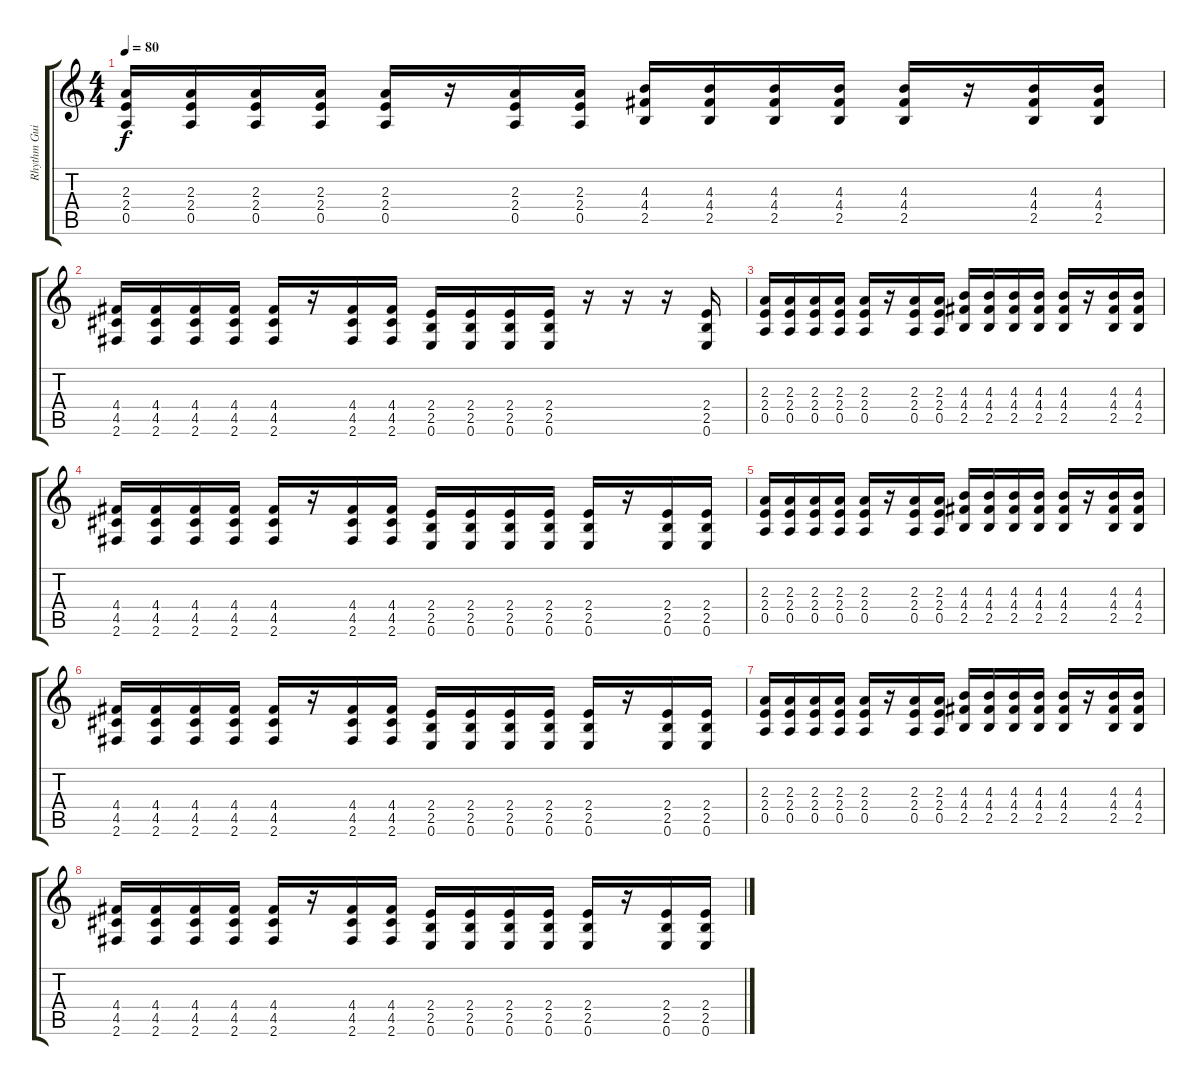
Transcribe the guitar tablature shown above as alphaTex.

\track ("Rhythm Guitar" "Rhythm Gui") {instrument overdrivenguitar}
\staff {score tabs}
\tuning (E4 B3 G3 D3 A2 E2) {hide}
\ts (4 4)
\tempo 80
\clef g2
\ks c
(2.3 2.4 0.5).16{dy f} (2.3 2.4 0.5).16 (2.3 2.4 0.5).16 (2.3 2.4 0.5).16 (2.3 2.4 0.5).16 r.16 (2.3 2.4 0.5).16 (2.3 2.4 0.5).16 (4.3 4.4 2.5).16 (4.3 4.4 2.5).16 (4.3 4.4 2.5).16 (4.3 4.4 2.5).16 (4.3 4.4 2.5).16 r.16 (4.3 4.4 2.5).16 (4.3 4.4 2.5).16 |
(4.4 4.5 2.6).16 (4.4 4.5 2.6).16 (4.4 4.5 2.6).16 (4.4 4.5 2.6).16 (4.4 4.5 2.6).16 r.16 (4.4 4.5 2.6).16 (4.4 4.5 2.6).16 (2.4 2.5 0.6).16 (2.4 2.5 0.6).16 (2.4 2.5 0.6).16 (2.4 2.5 0.6).16 r.16 r.16 r.16 (2.4 2.5 0.6).16 |
(2.3 2.4 0.5).16 (2.3 2.4 0.5).16 (2.3 2.4 0.5).16 (2.3 2.4 0.5).16 (2.3 2.4 0.5).16 r.16 (2.3 2.4 0.5).16 (2.3 2.4 0.5).16 (4.3 4.4 2.5).16 (4.3 4.4 2.5).16 (4.3 4.4 2.5).16 (4.3 4.4 2.5).16 (4.3 4.4 2.5).16 r.16 (4.3 4.4 2.5).16 (4.3 4.4 2.5).16 |
(4.4 4.5 2.6).16 (4.4 4.5 2.6).16 (4.4 4.5 2.6).16 (4.4 4.5 2.6).16 (4.4 4.5 2.6).16 r.16 (4.4 4.5 2.6).16 (4.4 4.5 2.6).16 (2.4 2.5 0.6).16 (2.4 2.5 0.6).16 (2.4 2.5 0.6).16 (2.4 2.5 0.6).16 (2.4 2.5 0.6).16 r.16 (2.4 2.5 0.6).16 (2.4 2.5 0.6).16 |
(2.3 2.4 0.5).16 (2.3 2.4 0.5).16 (2.3 2.4 0.5).16 (2.3 2.4 0.5).16 (2.3 2.4 0.5).16 r.16 (2.3 2.4 0.5).16 (2.3 2.4 0.5).16 (4.3 4.4 2.5).16 (4.3 4.4 2.5).16 (4.3 4.4 2.5).16 (4.3 4.4 2.5).16 (4.3 4.4 2.5).16 r.16 (4.3 4.4 2.5).16 (4.3 4.4 2.5).16 |
(4.4 4.5 2.6).16 (4.4 4.5 2.6).16 (4.4 4.5 2.6).16 (4.4 4.5 2.6).16 (4.4 4.5 2.6).16 r.16 (4.4 4.5 2.6).16 (4.4 4.5 2.6).16 (2.4 2.5 0.6).16 (2.4 2.5 0.6).16 (2.4 2.5 0.6).16 (2.4 2.5 0.6).16 (2.4 2.5 0.6).16 r.16 (2.4 2.5 0.6).16 (2.4 2.5 0.6).16 |
(2.3 2.4 0.5).16 (2.3 2.4 0.5).16 (2.3 2.4 0.5).16 (2.3 2.4 0.5).16 (2.3 2.4 0.5).16 r.16 (2.3 2.4 0.5).16 (2.3 2.4 0.5).16 (4.3 4.4 2.5).16 (4.3 4.4 2.5).16 (4.3 4.4 2.5).16 (4.3 4.4 2.5).16 (4.3 4.4 2.5).16 r.16 (4.3 4.4 2.5).16 (4.3 4.4 2.5).16 |
(4.4 4.5 2.6).16 (4.4 4.5 2.6).16 (4.4 4.5 2.6).16 (4.4 4.5 2.6).16 (4.4 4.5 2.6).16 r.16 (4.4 4.5 2.6).16 (4.4 4.5 2.6).16 (2.4 2.5 0.6).16 (2.4 2.5 0.6).16 (2.4 2.5 0.6).16 (2.4 2.5 0.6).16 (2.4 2.5 0.6).16 r.16 (2.4 2.5 0.6).16 (2.4 2.5 0.6).16
